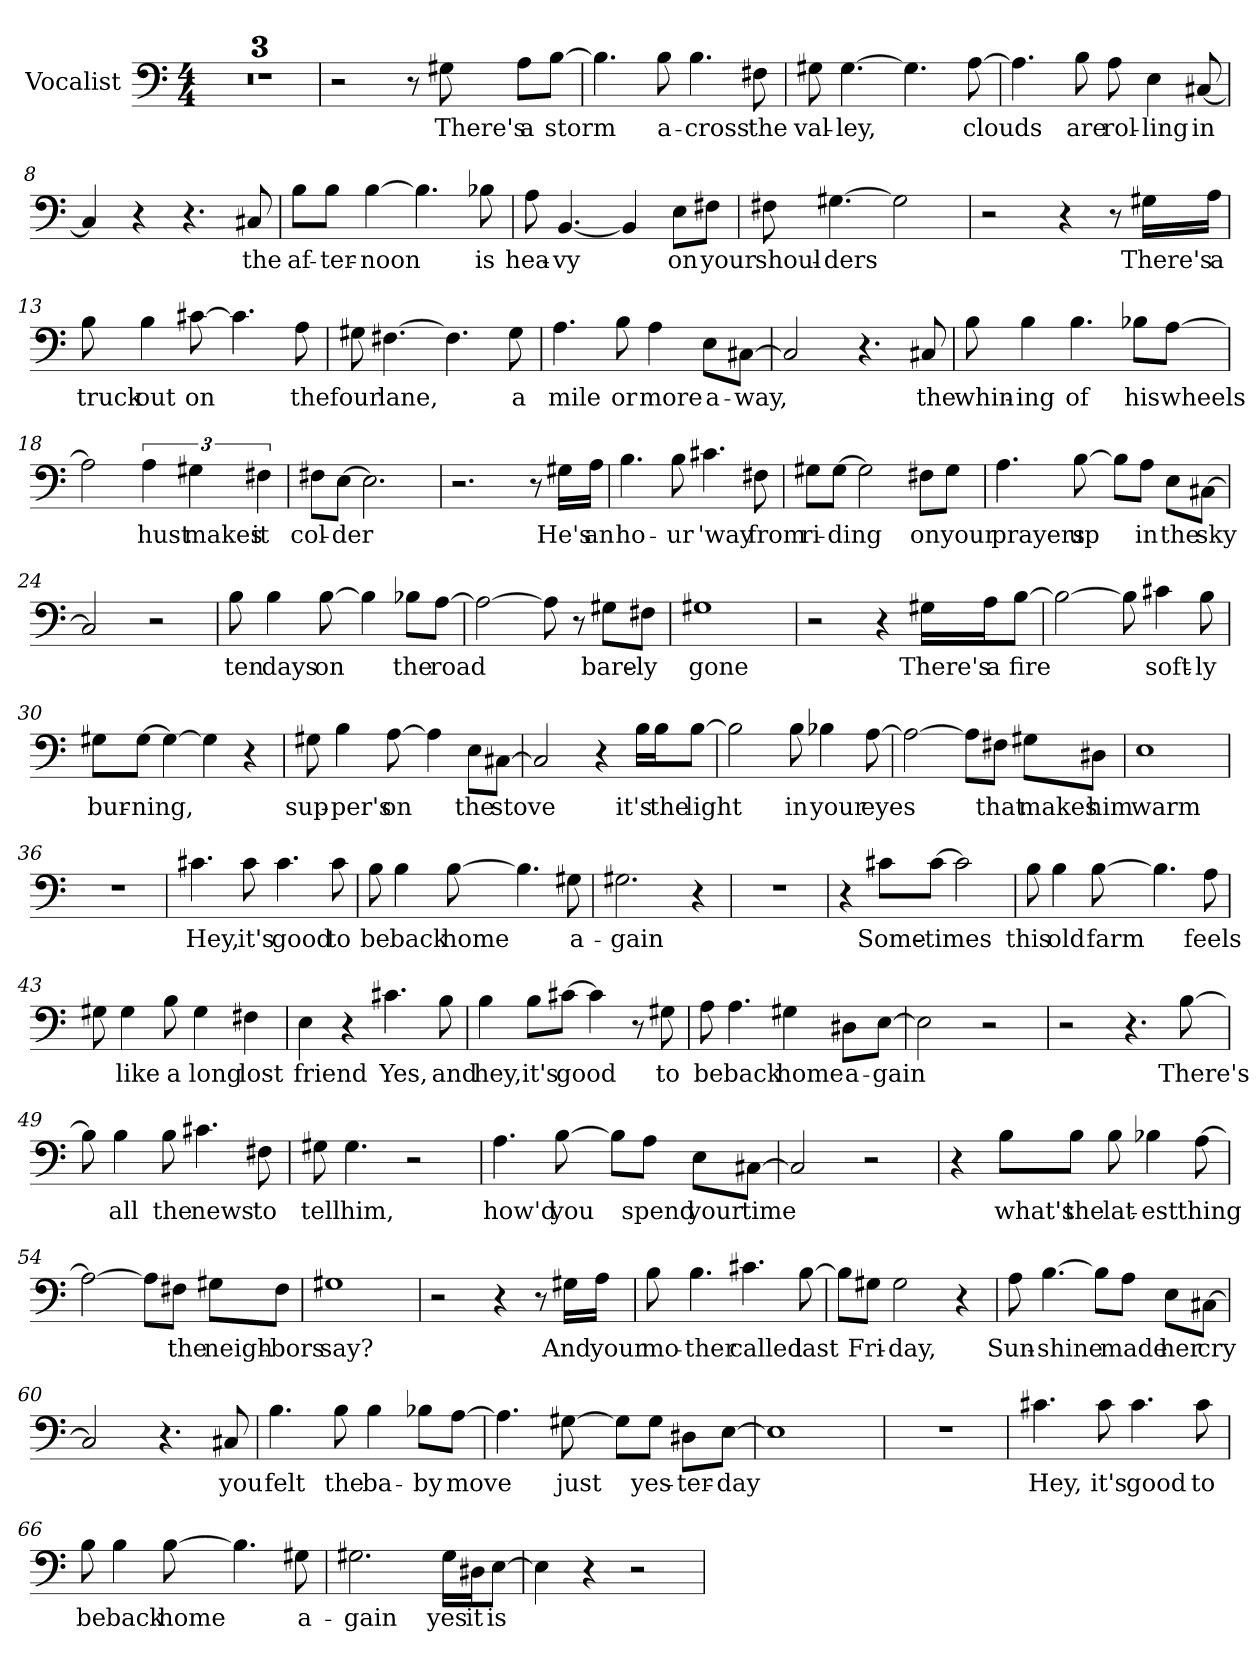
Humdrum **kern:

**kern	**text
*part1	*part1
*staff1	*staff1
*I"Vocalist	*
*clefF4	*
*M4/4	*
=1	=1
*clefF4	*
*M4/4	*
1r	.
=2	=2
1r	.
=3	=3
1r	.
=4	=4
2r	.
8r	.
8G#X	There's
8A\L	a
[8B\J	storm
=5	=5
4.B]	_
8B	a-
4.B	-cross
8F#X	the
=6	=6
8G#X	val-
[4.G#	-ley,
4.G#]	_
[8A	clouds
=7	=7
4.A]	_
8B	are
8A	rol-
4E	-ling
[8C#X	in
=8	=8
4C#]	_
4r	.
4.r	.
8C#X	the
=9	=9
8B\L	af-
8B\J	-ter-
[4B	-noon
4.B]	_
8B-X	is
=10	=10
8A	hea-
[4.BB	-vy
4BB]	_
8E\L	on
8F#X\J	your
=11	=11
8F#X	shoul-
[4.G#X	-ders
2G#]	_
=12	=12
2r	.
4r	.
8r	.
16G#X\LL	There's
16A\JJ	a
=13	=13
8B	truck
4B	out
[8c#X	on
4.c#]	_
8A	the
=14	=14
8G#X	four
[4.F#X	lane,
4.F#]	_
8G#	a
=15	=15
4.A	mile
8B	or
4A	more
8E\L	a-
[8C#X\J	-way,
=16	=16
2C#]	_
4.r	.
8C#X	the
=17	=17
8B	whin-
4B	-ing
4.B	of
8B-X\L	his
[8A\J	wheels
=18	=18
2A]	_
6A	hust
6G#X	makes
6F#X	it
=19	=19
8F#X\L	col-
[8E\J	-der
2.E]	_
=20	=20
2.r	.
8r	.
16G#X\LL	He's
16A\JJ	an
=21	=21
4.B	ho-
8B	-ur
4.c#X	'way
8F#X	from
=22	=22
8G#X\L	ri-
[8G#\J	-ding
2G#]	_
8F#X\L	on
8G#\J	your
=23	=23
4.A	prayers
[8B	up
8B\L]	_
8A\J	in
8E\L	the
[8C#X\J	sky
=24	=24
2C#]	_
2r	.
=25	=25
8B	ten
4B	days
[8B	on
4B]	_
8B-X\L	the
[8A\J	road
=26	=26
2A_	_
8A]	_
8r	.
8G#X\L	bare-
8F#X\J	-ly
=27	=27
1G#X	gone
=28	=28
2r	.
4r	.
16G#X\LL	There's
16A\J	a
[8B\J	fire
=29	=29
2B_	_
8B]	_
4c#X	soft-
8B	-ly
=30	=30
8G#X\L	bur-
[8G#\J	-ning,
4G#_	_
4G#]	_
4r	.
=31	=31
8G#X	sup-
4B	-per's
[8A	on
4A]	_
8E\L	the
[8C#X\J	stove
=32	=32
2C#]	_
4r	.
16B\LL	it's
16B\J	the
[8B\J	light
=33	=33
2B]	_
8B	in
4B-X	your
[8A	eyes
=34	=34
2A_	_
8A\L]	_
8F#X\J	that
8G#X\L	makes
8D#X\J	him
=35	=35
1E	warm
=36	=36
1r	.
=37	=37
4.c#X	Hey,
8c#	it's
4.c#	good
8c#	to
=38	=38
8B	be
4B	back
[8B	home
4.B]	_
8G#X	a-
=39	=39
2.G#X	-gain
4r	.
=40	=40
1r	.
=41	=41
4r	.
8c#X\L	Some-
[8c#\J	-times
2c#]	_
=42	=42
8B	this
4B	old
[8B	farm
4.B]	_
8A	feels
=43	=43
8G#X	_
4G#	like
8B	a
4G#	long
4F#X	lost
=44	=44
4E	friend
4r	.
4.c#X	Yes,
8B	and
=45	=45
4B	hey,
8B\L	it's
[8c#X\J	good
4c#]	_
8r	.
8G#X	to
=46	=46
8A	be
4.A	back
4G#X	home
8D#X\L	a-
[8E\J	-gain
=47	=47
2E]	_
2r	.
=48	=48
2r	.
4.r	.
[8B	There's
=49	=49
8B]	_
4B	all
8B	the
4.c#X	news
8F#X	to
=50	=50
8G#X	tell
4.G#	him,
2r	.
=51	=51
4.A	how'd
[8B	you
8B\L]	_
8A\J	spend
8E\L	your
[8C#X\J	time
=52	=52
2C#]	_
2r	.
=53	=53
4r	.
8B\L	what's
8B\J	the
8B	lat-
4B-X	-est
[8A	thing
=54	=54
2A_	_
8A\L]	_
8F#X\J	the
8G#X\L	neigh-
8F#\J	-bors
=55	=55
1G#X	say?
=56	=56
2r	.
4r	.
8r	.
16G#X\LL	And
16A\JJ	your
=57	=57
8B	mo-
4.B	-ther
4.c#X	called
[8B	last
=58	=58
8B\L]	_
8G#X\J	Fri-
2G#	-day,
4r	.
=59	=59
8A	Sun-
[4.B	-shine
8B\L]	_
8A\J	made
8E\L	her
[8C#X\J	cry
=60	=60
2C#]	_
4.r	.
8C#X	you
=61	=61
4.B	felt
8B	the
4B	ba-
8B-X\L	-by
[8A\J	move
=62	=62
4.A]	_
[8G#X	just
8G#\L]	_
8G#\J	yes-
8D#X\L	-ter-
[8E\J	-day
=63	=63
1E]	_
=64	=64
1r	.
=65	=65
4.c#X	Hey,
8c#	it's
4.c#	good
8c#	to
=66	=66
8B	be
4B	back
[8B	home
4.B]	_
8G#X	a-
=67	=67
2.G#X	-gain
16G#\LL	yes
16D#X\J	it
[8E\J	is
=68	=68
4E]	_
4r	.
2r	.
=	=
*-	*-
